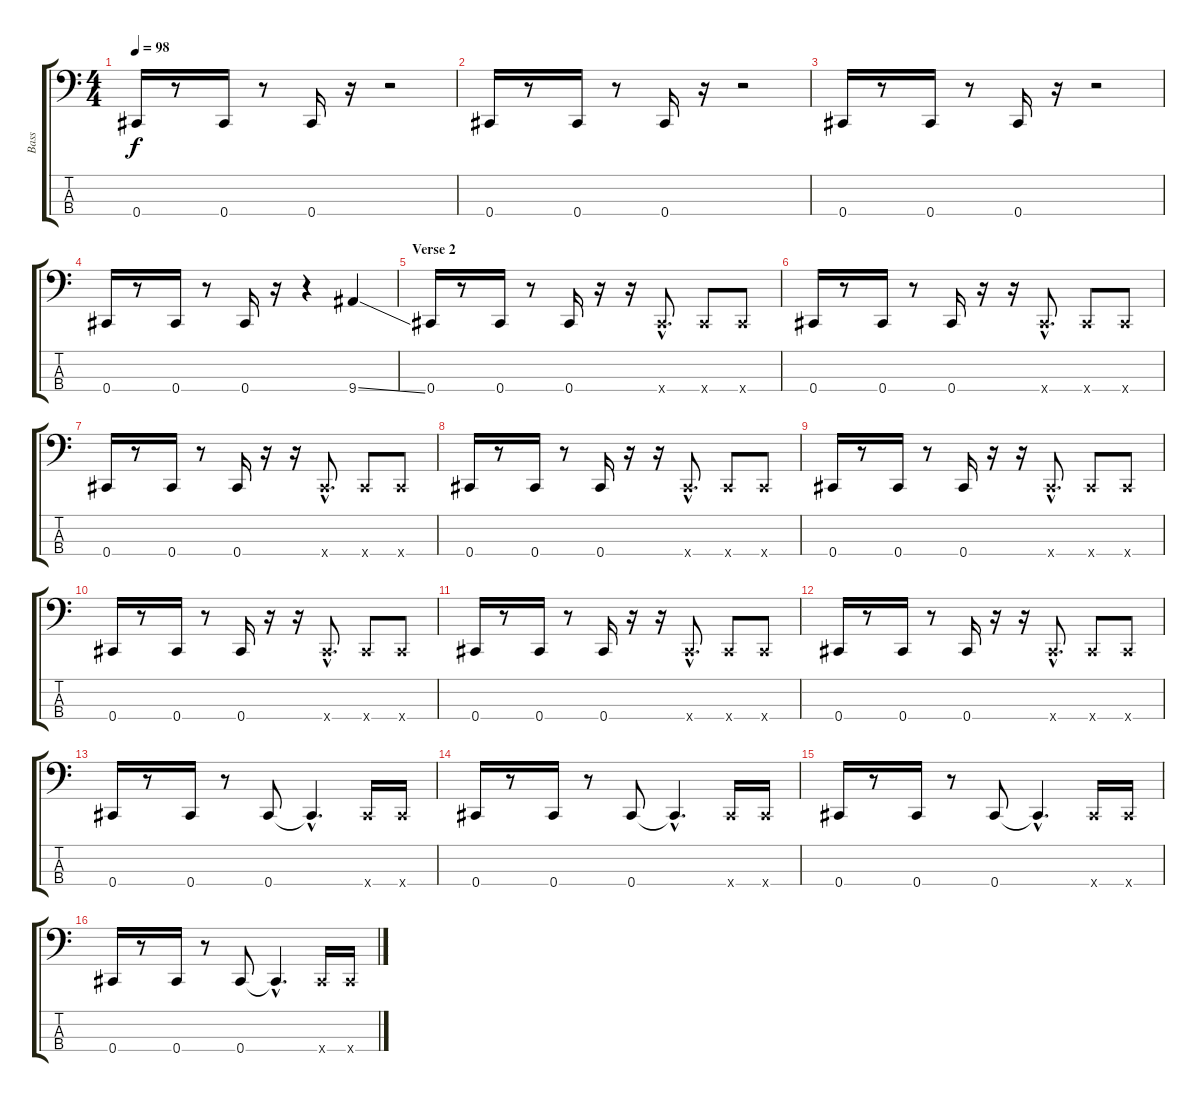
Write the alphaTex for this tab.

\track ("Bass" "Bass") {instrument electricbasspick}
\staff {score tabs}
\tuning (Gb2 Db2 Ab1 Db1) {hide}
\ts (4 4)
\tempo 98
\clef f4
\ks c
0.4.16{dy f} r.8 0.4.16 r.8 0.4.16 r.16 r.2 |
0.4.16 r.8 0.4.16 r.8 0.4.16 r.16 r.2 |
0.4.16 r.8 0.4.16 r.8 0.4.16 r.16 r.2 |
0.4.16 r.8 0.4.16 r.8 0.4.16 r.16 r.4 9.4{ss}.4 |
\section ("" "Verse 2")
0.4.16 r.8 0.4.16 r.8 0.4.16 r.16 r.16 0.4{hac x}.8{d} 0.4{x}.8 0.4{x}.8 |
0.4.16 r.8 0.4.16 r.8 0.4.16 r.16 r.16 0.4{hac x}.8{d} 0.4{x}.8 0.4{x}.8 |
0.4.16 r.8 0.4.16 r.8 0.4.16 r.16 r.16 0.4{hac x}.8{d} 0.4{x}.8 0.4{x}.8 |
0.4.16 r.8 0.4.16 r.8 0.4.16 r.16 r.16 0.4{hac x}.8{d} 0.4{x}.8 0.4{x}.8 |
0.4.16 r.8 0.4.16 r.8 0.4.16 r.16 r.16 0.4{hac x}.8{d} 0.4{x}.8 0.4{x}.8 |
0.4.16 r.8 0.4.16 r.8 0.4.16 r.16 r.16 0.4{hac x}.8{d} 0.4{x}.8 0.4{x}.8 |
0.4.16 r.8 0.4.16 r.8 0.4.16 r.16 r.16 0.4{hac x}.8{d} 0.4{x}.8 0.4{x}.8 |
0.4.16 r.8 0.4.16 r.8 0.4.16 r.16 r.16 0.4{hac x}.8{d} 0.4{x}.8 0.4{x}.8 |
0.4.16 r.8 0.4.16 r.8 0.4.8 0.4{hac t}.4{d} 0.4{x}.16 0.4{x}.16 |
0.4.16 r.8 0.4.16 r.8 0.4.8 0.4{hac t}.4{d} 0.4{x}.16 0.4{x}.16 |
0.4.16 r.8 0.4.16 r.8 0.4.8 0.4{hac t}.4{d} 0.4{x}.16 0.4{x}.16 |
0.4.16 r.8 0.4.16 r.8 0.4.8 0.4{hac t}.4{d} 0.4{x}.16 0.4{x}.16
